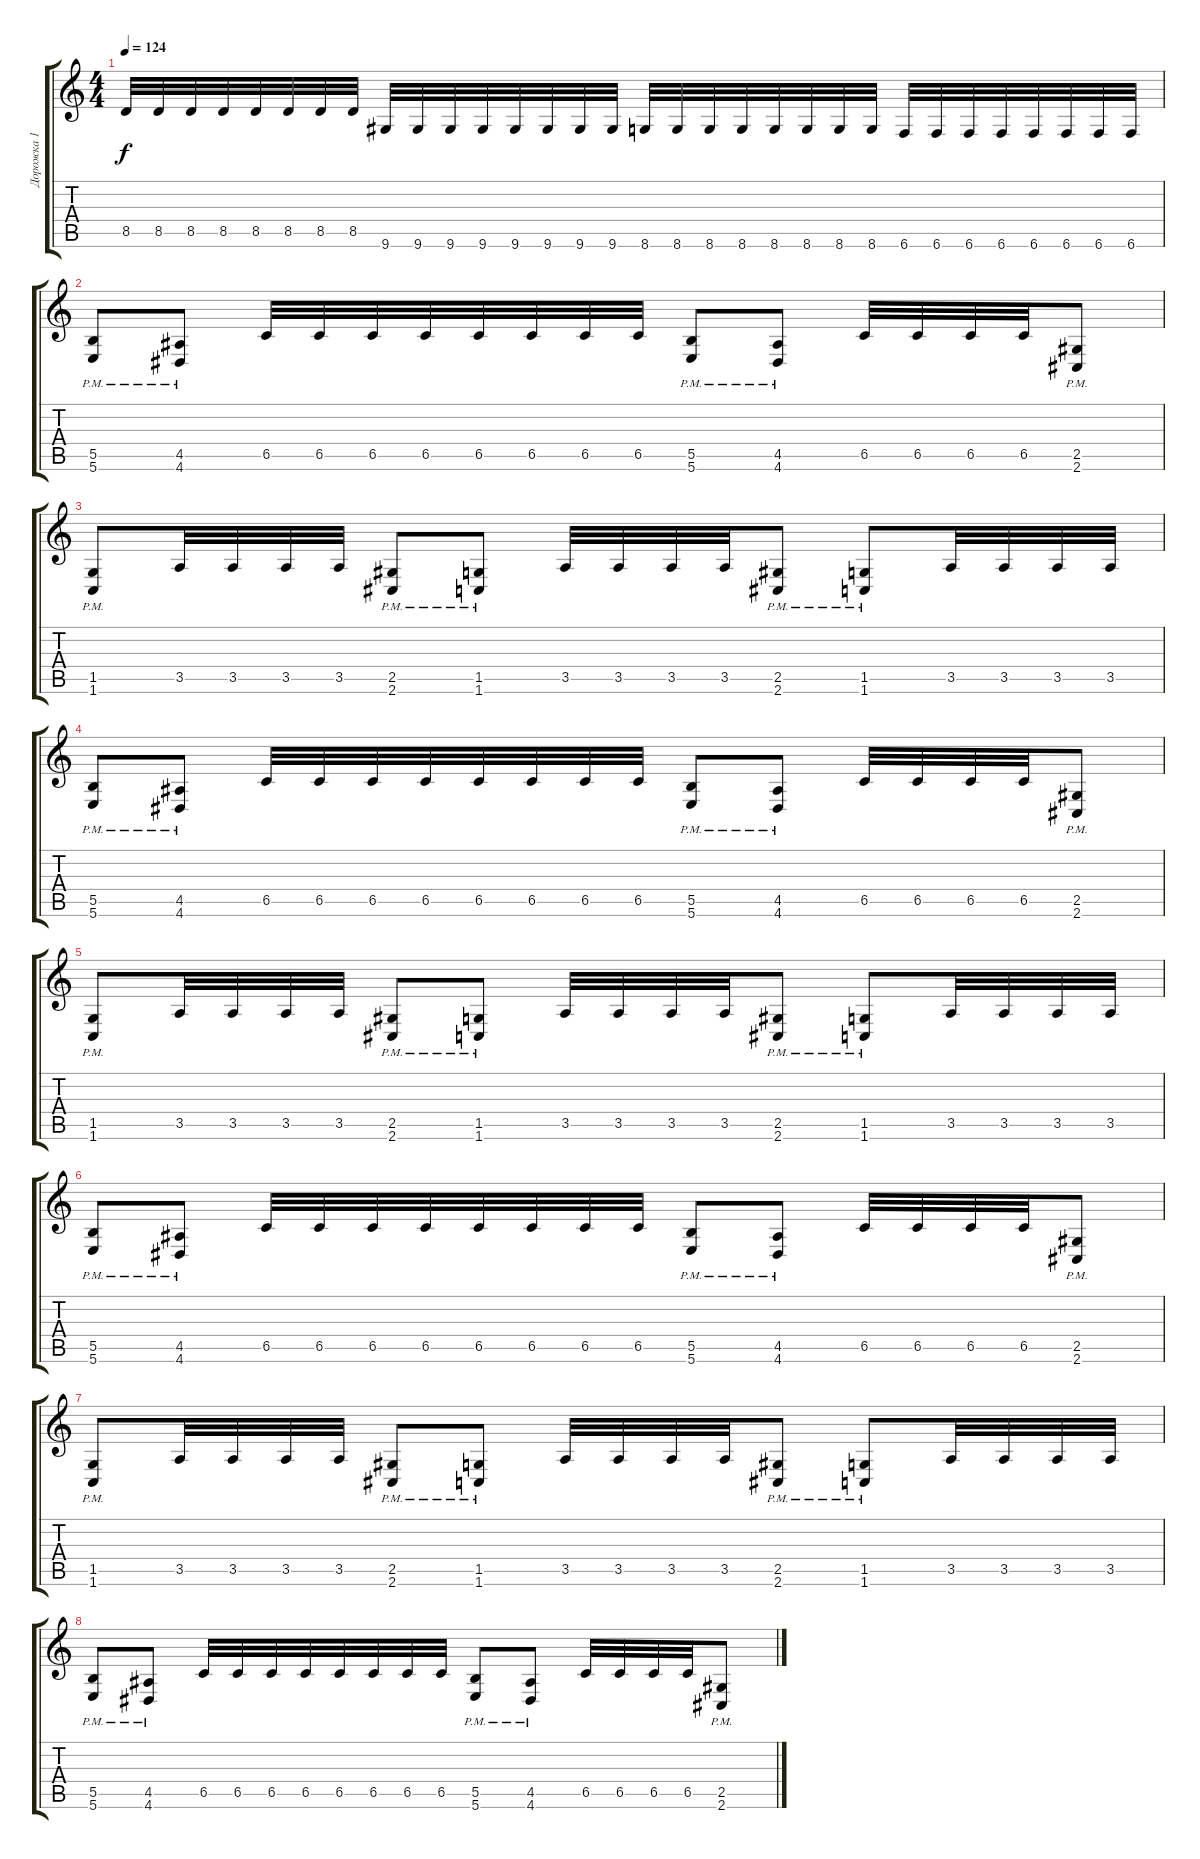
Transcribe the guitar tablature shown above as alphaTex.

\track ("Дорожка 1" "Дорожка 1") {instrument distortionguitar}
\staff {score tabs}
\tuning (Db4 Ab3 E3 B2 Gb2 B1) {hide}
\ts (4 4)
\tempo 124
\clef g2
\ks c
8.5.32{dy f} 8.5.32 8.5.32 8.5.32 8.5.32 8.5.32 8.5.32 8.5.32 9.6.32 9.6.32 9.6.32 9.6.32 9.6.32 9.6.32 9.6.32 9.6.32 8.6.32 8.6.32 8.6.32 8.6.32 8.6.32 8.6.32 8.6.32 8.6.32 6.6.32 6.6.32 6.6.32 6.6.32 6.6.32 6.6.32 6.6.32 6.6.32 |
(5.5{pm} 5.6).8 (4.5{pm} 4.6).8 6.5.32 6.5.32 6.5.32 6.5.32 6.5.32 6.5.32 6.5.32 6.5.32 (5.5{pm} 5.6).8 (4.5{pm} 4.6).8 6.5.32 6.5.32 6.5.32 6.5.32 (2.5{pm} 2.6).8 |
(1.5{pm} 1.6).8 3.5.32 3.5.32 3.5.32 3.5.32 (2.5{pm} 2.6).8 (1.5{pm} 1.6).8 3.5.32 3.5.32 3.5.32 3.5.32 (2.5{pm} 2.6).8 (1.5{pm} 1.6).8 3.5.32 3.5.32 3.5.32 3.5.32 |
(5.5{pm} 5.6).8 (4.5{pm} 4.6).8 6.5.32 6.5.32 6.5.32 6.5.32 6.5.32 6.5.32 6.5.32 6.5.32 (5.5{pm} 5.6).8 (4.5{pm} 4.6).8 6.5.32 6.5.32 6.5.32 6.5.32 (2.5{pm} 2.6).8 |
(1.5{pm} 1.6).8 3.5.32 3.5.32 3.5.32 3.5.32 (2.5{pm} 2.6).8 (1.5{pm} 1.6).8 3.5.32 3.5.32 3.5.32 3.5.32 (2.5{pm} 2.6).8 (1.5{pm} 1.6).8 3.5.32 3.5.32 3.5.32 3.5.32 |
(5.5{pm} 5.6).8 (4.5{pm} 4.6).8 6.5.32 6.5.32 6.5.32 6.5.32 6.5.32 6.5.32 6.5.32 6.5.32 (5.5{pm} 5.6).8 (4.5{pm} 4.6).8 6.5.32 6.5.32 6.5.32 6.5.32 (2.5{pm} 2.6).8 |
(1.5{pm} 1.6).8 3.5.32 3.5.32 3.5.32 3.5.32 (2.5{pm} 2.6).8 (1.5{pm} 1.6).8 3.5.32 3.5.32 3.5.32 3.5.32 (2.5{pm} 2.6).8 (1.5{pm} 1.6).8 3.5.32 3.5.32 3.5.32 3.5.32 |
(5.5{pm} 5.6).8 (4.5{pm} 4.6).8 6.5.32 6.5.32 6.5.32 6.5.32 6.5.32 6.5.32 6.5.32 6.5.32 (5.5{pm} 5.6).8 (4.5{pm} 4.6).8 6.5.32 6.5.32 6.5.32 6.5.32 (2.5{pm} 2.6).8
